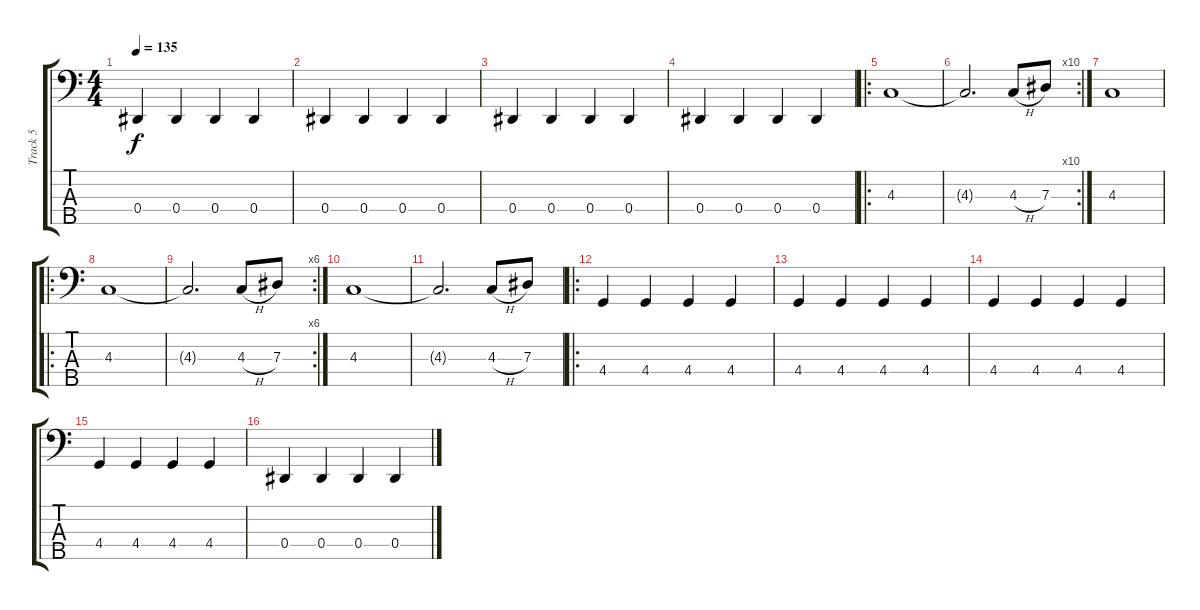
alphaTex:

\track ("Track 5" "Track 5") {instrument electricbassfinger}
\staff {score tabs}
\tuning (Gb2 Db2 Ab1 Eb1 Ab0) {hide}
\ts (4 4)
\tempo 135
\clef f4
\ks c
0.4.4{dy f} 0.4.4 0.4.4 0.4.4 |
0.4.4 0.4.4 0.4.4 0.4.4 |
0.4.4 0.4.4 0.4.4 0.4.4 |
0.4.4 0.4.4 0.4.4 0.4.4 |
\ro
4.3.1 |
\rc 10
4.3{t}.2{d} 4.3{h}.8 7.3.8 |
4.3.1 |
\ro
4.3.1 |
\rc 6
4.3{t}.2{d} 4.3{h}.8 7.3.8 |
4.3.1 |
4.3{t}.2{d} 4.3{h}.8 7.3.8 |
\ro
4.4.4 4.4.4 4.4.4 4.4.4 |
4.4.4 4.4.4 4.4.4 4.4.4 |
4.4.4 4.4.4 4.4.4 4.4.4 |
4.4.4 4.4.4 4.4.4 4.4.4 |
0.4.4 0.4.4 0.4.4 0.4.4
